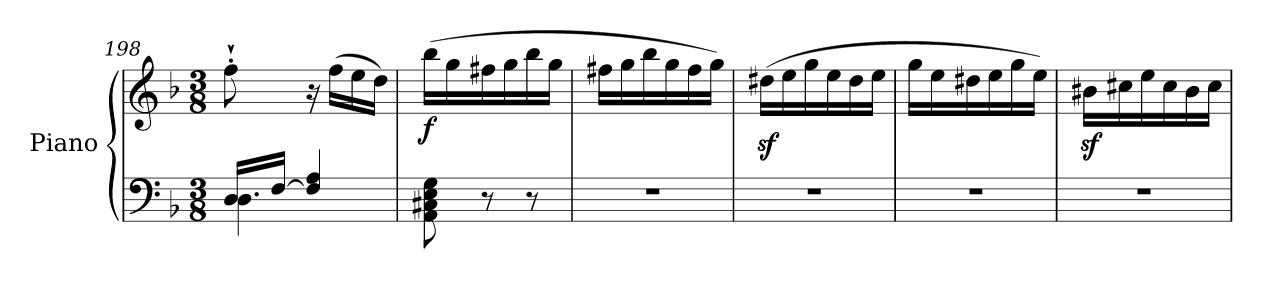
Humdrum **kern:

**kern	**kern	**dynam
*part1	*part1	*part1
*staff2	*staff1	*staff1/2
*I"Piano	*	*
*I'Pno	*	*
*clefF4	*clefG2	*
*k[b-]	*k[b-]	*
*M3/8	*M3/8	*
=198	=198	=198
*^	*	*
16D/LL	4.D\	8ff'`\	.
[16F/JJ	.	.	.
4F/] 4A/	.	16r	.
.	.	(>16ff\LL	.
.	.	16ee\	.
.	.	16dd\JJ)	.
*v	*v	*	*
=199	=199	=199
!	!	!LO:DY:b
8AA\ 8C#X\ 8E\ 8G\	(>16bb-\LL	f
.	16gg\	.
8r	16ff#X\	.
.	16gg\	.
8r	16bb-\	.
.	16gg\JJ	.
=200	=200	=200
4.r	16ff#X\LL	.
.	16gg\	.
.	16bb-\	.
.	16gg\	.
.	16ff#\	.
.	16gg\JJ)	.
=201	=201	=201
4.r	(>16dd#Xz<\LL	.
.	16ee\	.
.	16gg\	.
.	16ee\	.
.	16dd#\	.
.	16ee\JJ	.
!!LO:LB:g=z
=202	=202	=202
4.r	16gg\LL	.
.	16ee\	.
.	16dd#X\	.
.	16ee\	.
.	16gg\	.
.	16ee\JJ)	.
=203	=203	=203
4.r	16b#Xz<\LL	.
.	16cc#X\	.
.	16ee\	.
.	16cc#\	.
.	16b#\	.
.	16cc#\JJ	.
=	=	=
*-	*-	*-
